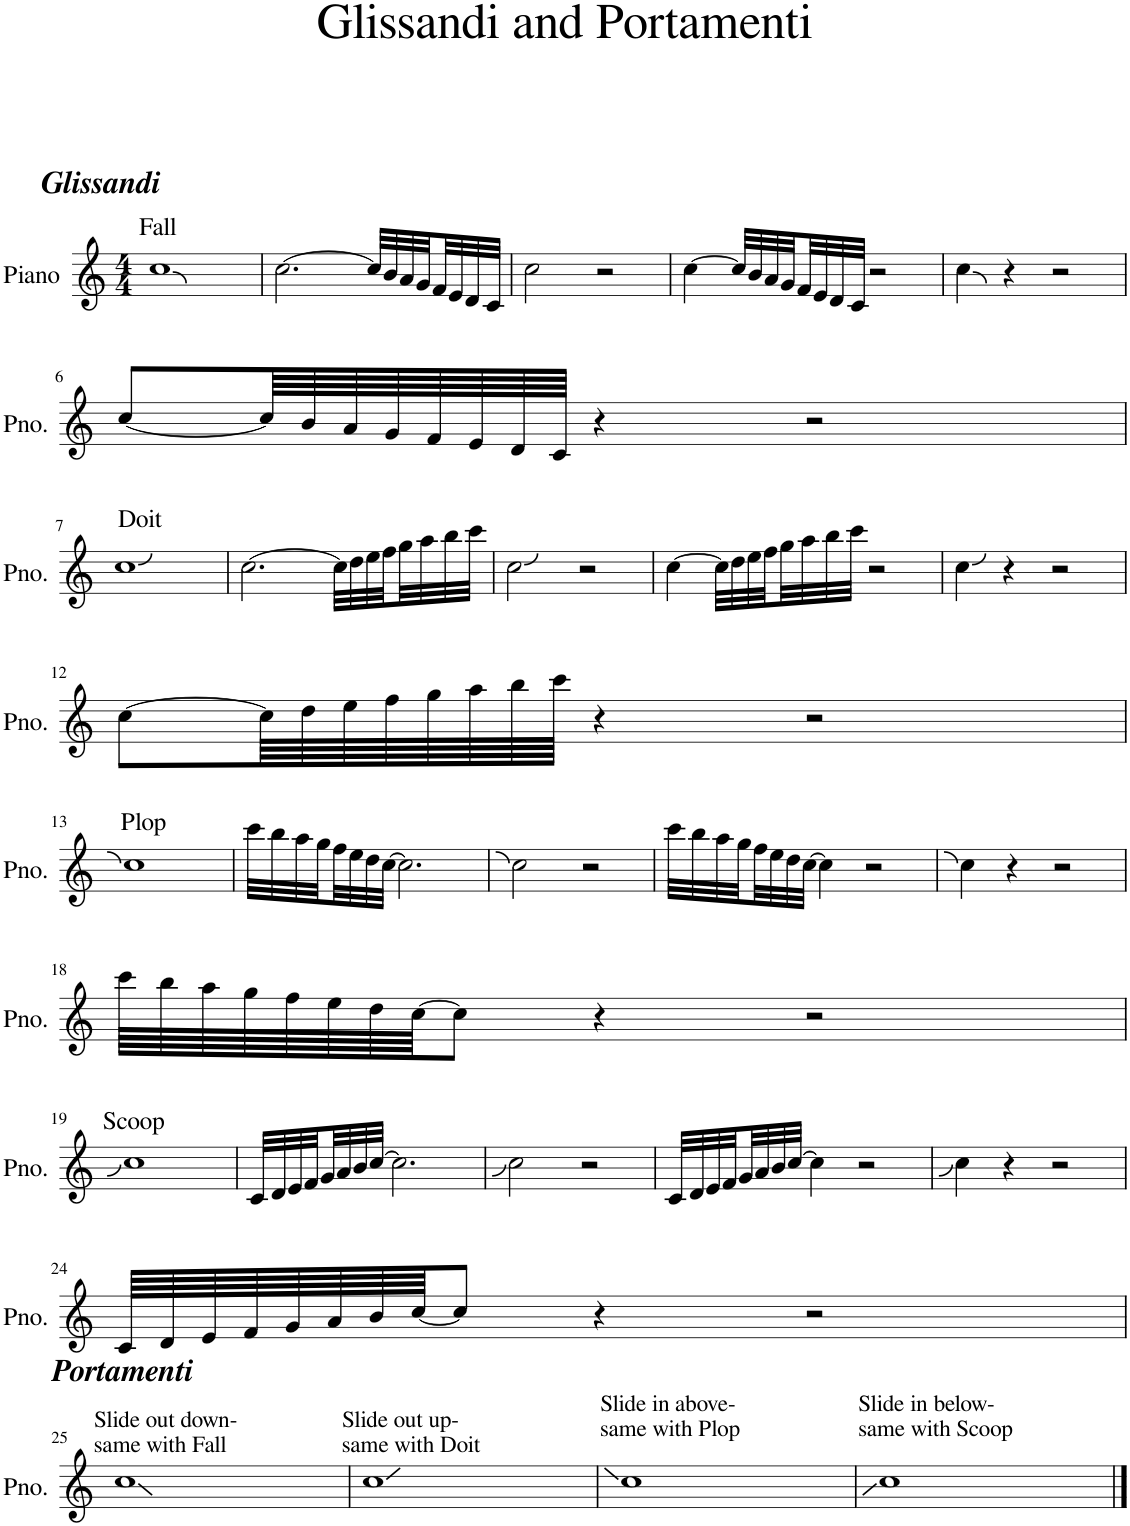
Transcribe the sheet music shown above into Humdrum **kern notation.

**kern
*part1
*staff1
*I"Piano
*I'Pno.
*clefG2
*k[]
*M4/4
=1
!LO:TX:a:t=Fall
!LO:TX:a:Bi:t=Glissandi
1cc
=2
[2.cc\
32cc/LLL]
32b/
32a/
32g/
32f/
32e/
32d/
32c/JJJ
=3
2cc\
2r
=4
[4cc\
32cc/LLL]
32b/
32a/
32g/
32f/
32e/
32d/
32c/JJJ
2r
=5
4cc\
4r
2r
!!LO:LB:g=z
=6
[8cc/L
64cc/LLL]
64b/
64a/
64g/
64f/
64e/
64d/
64c/JJJJ
4r
2r
!!LO:LB:g=z
=7
!LO:TX:a:t=Doit
1cc
=8
[2.cc\
32cc\LLL]
32dd\
32ee\
32ff\
32gg\
32aa\
32bb\
32ccc\JJJ
=9
2cc\
2r
=10
[4cc\
32cc\LLL]
32dd\
32ee\
32ff\
32gg\
32aa\
32bb\
32ccc\JJJ
2r
=11
4cc\
4r
2r
!!LO:LB:g=z
=12
[8cc\L
64cc\LLL]
64dd\
64ee\
64ff\
64gg\
64aa\
64bb\
64ccc\JJJJ
4r
2r
!!LO:LB:g=z
=13
!LO:TX:a:t=Plop
1cc
=14
32ccc\LLL
32bb\
32aa\
32gg\
32ff\
32ee\
32dd\
[32cc\JJJ
2.cc\]
=15
2cc\
2r
=16
32ccc\LLL
32bb\
32aa\
32gg\
32ff\
32ee\
32dd\
[32cc\JJJ
4cc\]
2r
=17
4cc\
4r
2r
!!LO:LB:g=z
=18
64ccc\LLLL
64bb\
64aa\
64gg\
64ff\
64ee\
64dd\
[64cc\JJJ
8cc\J]
4r
2r
!!LO:LB:g=z
=19
!LO:TX:a:t=Scoop
1cc
=20
32c/LLL
32d/
32e/
32f/
32g/
32a/
32b/
[32cc/JJJ
2.cc\]
=21
2cc\
2r
=22
32c/LLL
32d/
32e/
32f/
32g/
32a/
32b/
[32cc/JJJ
4cc\]
2r
=23
4cc\
4r
2r
!!LO:LB:g=z
=24
64c/LLLL
64d/
64e/
64f/
64g/
64a/
64b/
[64cc/JJJ
8cc/J]
4r
2r
!!LO:LB:g=z
=25
!LO:TX:a:t=Slide out down-
!LO:TX:a:t=same with Fall
!LO:TX:a:Bi:t=Portamenti
1cc
=26
!LO:TX:a:t=Slide out up-
!LO:TX:a:t=same with Doit
1cc
=27
!LO:TX:a:t=Slide in above-
!LO:TX:a:t=same with Plop
1cc
=28
!LO:TX:a:t=Slide in below-
!LO:TX:a:t=same with Scoop
1cc
==
*-
